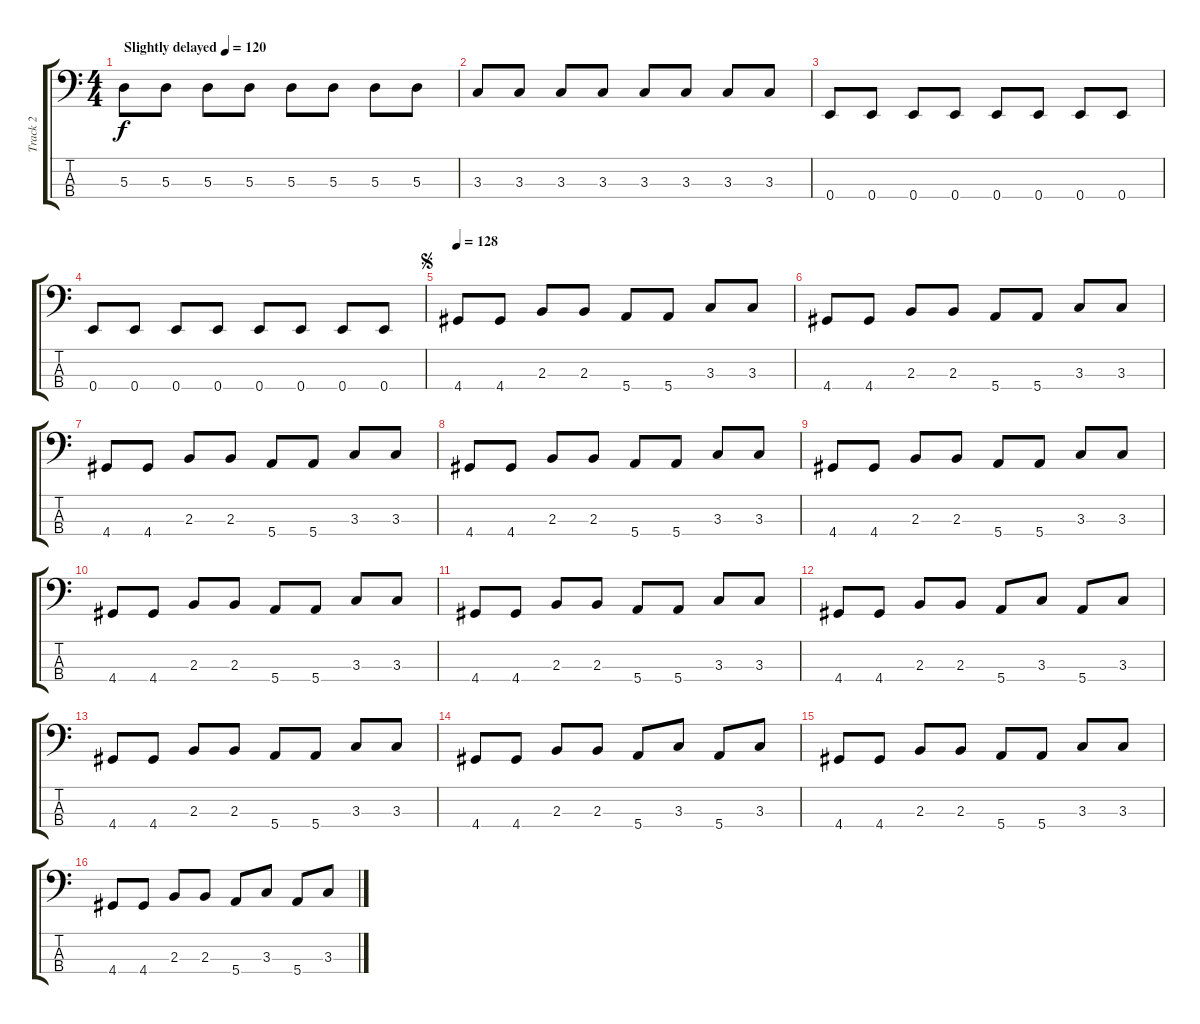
\track ("Track 2" "Track 2") {instrument electricbasspick}
\staff {score tabs}
\tuning (G2 D2 A1 E1) {hide}
\ts (4 4)
\tempo (120 "Slightly delayed")
\clef f4
\ks c
5.3.8{dy f instrument electricbasspick} 5.3.8 5.3.8 5.3.8 5.3.8 5.3.8 5.3.8 5.3.8 |
3.3.8 3.3.8 3.3.8 3.3.8 3.3.8 3.3.8 3.3.8 3.3.8 |
0.4.8 0.4.8 0.4.8 0.4.8 0.4.8 0.4.8 0.4.8 0.4.8 |
0.4.8 0.4.8 0.4.8 0.4.8 0.4.8 0.4.8 0.4.8 0.4.8 |
\jump segno
\tempo 128
4.4.8 4.4.8 2.3.8 2.3.8 5.4.8 5.4.8 3.3.8 3.3.8 |
4.4.8 4.4.8 2.3.8 2.3.8 5.4.8 5.4.8 3.3.8 3.3.8 |
4.4.8 4.4.8 2.3.8 2.3.8 5.4.8 5.4.8 3.3.8 3.3.8 |
4.4.8 4.4.8 2.3.8 2.3.8 5.4.8 5.4.8 3.3.8 3.3.8 |
4.4.8 4.4.8 2.3.8 2.3.8 5.4.8 5.4.8 3.3.8 3.3.8 |
4.4.8 4.4.8 2.3.8 2.3.8 5.4.8 5.4.8 3.3.8 3.3.8 |
4.4.8 4.4.8 2.3.8 2.3.8 5.4.8 5.4.8 3.3.8 3.3.8 |
4.4.8 4.4.8 2.3.8 2.3.8 5.4.8 3.3.8 5.4.8 3.3.8 |
4.4.8 4.4.8 2.3.8 2.3.8 5.4.8 5.4.8 3.3.8 3.3.8 |
4.4.8 4.4.8 2.3.8 2.3.8 5.4.8 3.3.8 5.4.8 3.3.8 |
4.4.8 4.4.8 2.3.8 2.3.8 5.4.8 5.4.8 3.3.8 3.3.8 |
4.4.8 4.4.8 2.3.8 2.3.8 5.4.8 3.3.8 5.4.8 3.3.8
